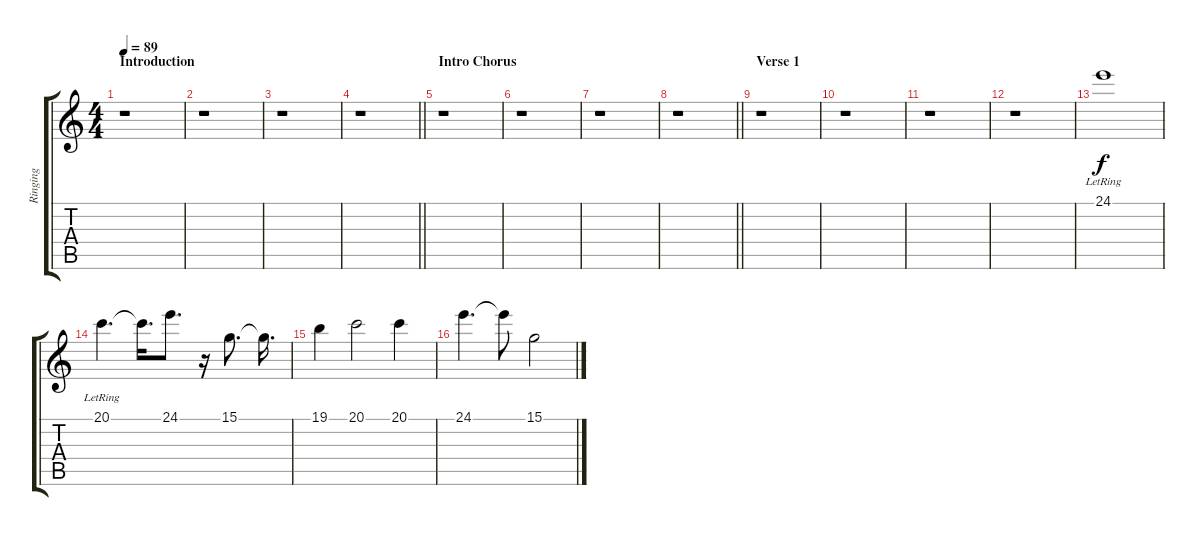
\track ("Ringing " "Ringing ") {instrument pad5bowed}
\staff {score tabs}
\tuning (E4 B3 G3 D3 A2 E2) {hide}
\ts (4 4)
\section ("" "Introduction")
\tempo 89
\clef g2
\ks c
r.1{dy f instrument pad5bowed} |
r.1 |
r.1 |
\barLineRight lightlight
r.1 |
\section ("" "Intro Chorus")
r.1 |
r.1 |
r.1 |
\barLineRight lightlight
r.1 |
\section ("" "Verse 1")
r.1 |
r.1 |
r.1 |
r.1 |
24.1{lr}.1 |
20.1{lr}.4{d} 20.1{t}.16{d} 24.1.8{d} r.16 15.1.8{d} 15.1{t}.16{d} |
19.1.4 20.1.2 20.1.4 |
24.1.4{d} 24.1{t}.8 15.1.2
